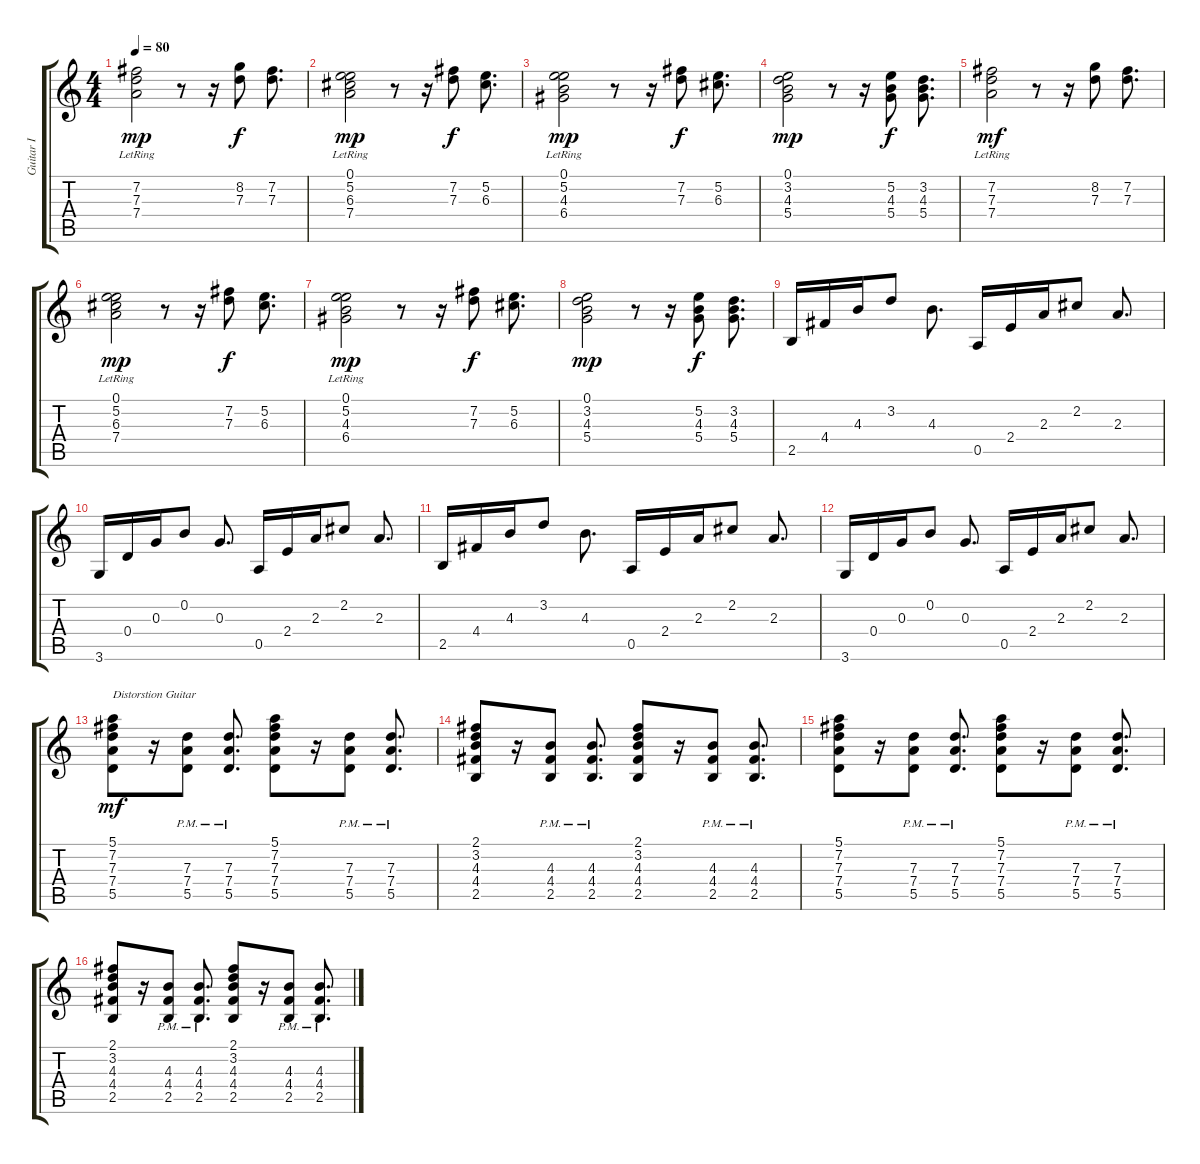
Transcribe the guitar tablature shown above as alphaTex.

\track ("Guitar I " "Guitar I ") {instrument electricguitarjazz}
\staff {score tabs}
\tuning (E4 B3 G3 D3 A2 E2) {hide}
\ts (4 4)
\tempo 80
\clef g2
\ks c
(7.2 7.3 7.4{lr}).2{dy mp} r.8 r.16 (8.2 7.3).8{dy f} (7.2 7.3).8{d} |
(0.1 5.2 6.3 7.4{lr}).2{dy mp} r.8 r.16 (7.2 7.3).8{dy f} (5.2 6.3).8{d} |
(0.1 5.2 4.3 6.4{lr}).2{dy mp} r.8 r.16 (7.2 7.3).8{dy f} (5.2 6.3).8{d} |
(0.1 3.2 4.3 5.4).2{dy mp} r.8 r.16 (5.2 4.3 5.4).8{dy f} (3.2 4.3 5.4).8{d} |
(7.2 7.3 7.4{lr}).2{dy mf} r.8 r.16 (8.2 7.3).8 (7.2 7.3).8{d} |
(0.1 5.2 6.3 7.4{lr}).2{dy mp} r.8 r.16 (7.2 7.3).8{dy f} (5.2 6.3).8{d} |
(0.1 5.2 4.3 6.4{lr}).2{dy mp} r.8 r.16 (7.2 7.3).8{dy f} (5.2 6.3).8{d} |
(0.1 3.2 4.3 5.4).2{dy mp} r.8 r.16 (5.2 4.3 5.4).8{dy f} (3.2 4.3 5.4).8{d} |
2.5.16 4.4.16 4.3.16 3.2.8 4.3.8{d} 0.5.16 2.4.16 2.3.16 2.2.8 2.3.8{d} |
3.6.16 0.4.16 0.3.16 0.2.8 0.3.8{d} 0.5.16 2.4.16 2.3.16 2.2.8 2.3.8{d} |
2.5.16 4.4.16 4.3.16 3.2.8 4.3.8{d} 0.5.16 2.4.16 2.3.16 2.2.8 2.3.8{d} |
3.6.16 0.4.16 0.3.16 0.2.8 0.3.8{d} 0.5.16 2.4.16 2.3.16 2.2.8 2.3.8{d} |
(5.1 7.2 7.3 7.4 5.5).8{txt "Distorstion Guitar" dy mf balance 12 instrument distortionguitar} r.16 (7.3{pm} 7.4{pm} 5.5{pm}).8 (7.3{pm} 7.4{pm} 5.5{pm}).8{d} (5.1 7.2 7.3 7.4 5.5).8 r.16 (7.3{pm} 7.4{pm} 5.5{pm}).8 (7.3{pm} 7.4{pm} 5.5{pm}).8{d} |
(2.1 3.2 4.3 4.4 2.5).8 r.16 (4.3{pm} 4.4{pm} 2.5{pm}).8 (4.3{pm} 4.4{pm} 2.5{pm}).8{d} (2.1 3.2 4.3 4.4 2.5).8 r.16 (4.3{pm} 4.4{pm} 2.5{pm}).8 (4.3{pm} 4.4{pm} 2.5{pm}).8{d} |
(5.1 7.2 7.3 7.4 5.5).8 r.16 (7.3{pm} 7.4{pm} 5.5{pm}).8 (7.3{pm} 7.4{pm} 5.5{pm}).8{d} (5.1 7.2 7.3 7.4 5.5).8 r.16 (7.3{pm} 7.4{pm} 5.5{pm}).8 (7.3{pm} 7.4{pm} 5.5{pm}).8{d} |
(2.1 3.2 4.3 4.4 2.5).8 r.16 (4.3{pm} 4.4{pm} 2.5{pm}).8 (4.3{pm} 4.4{pm} 2.5{pm}).8{d} (2.1 3.2 4.3 4.4 2.5).8 r.16 (4.3{pm} 4.4{pm} 2.5{pm}).8 (4.3{pm} 4.4{pm} 2.5{pm}).8{d}
